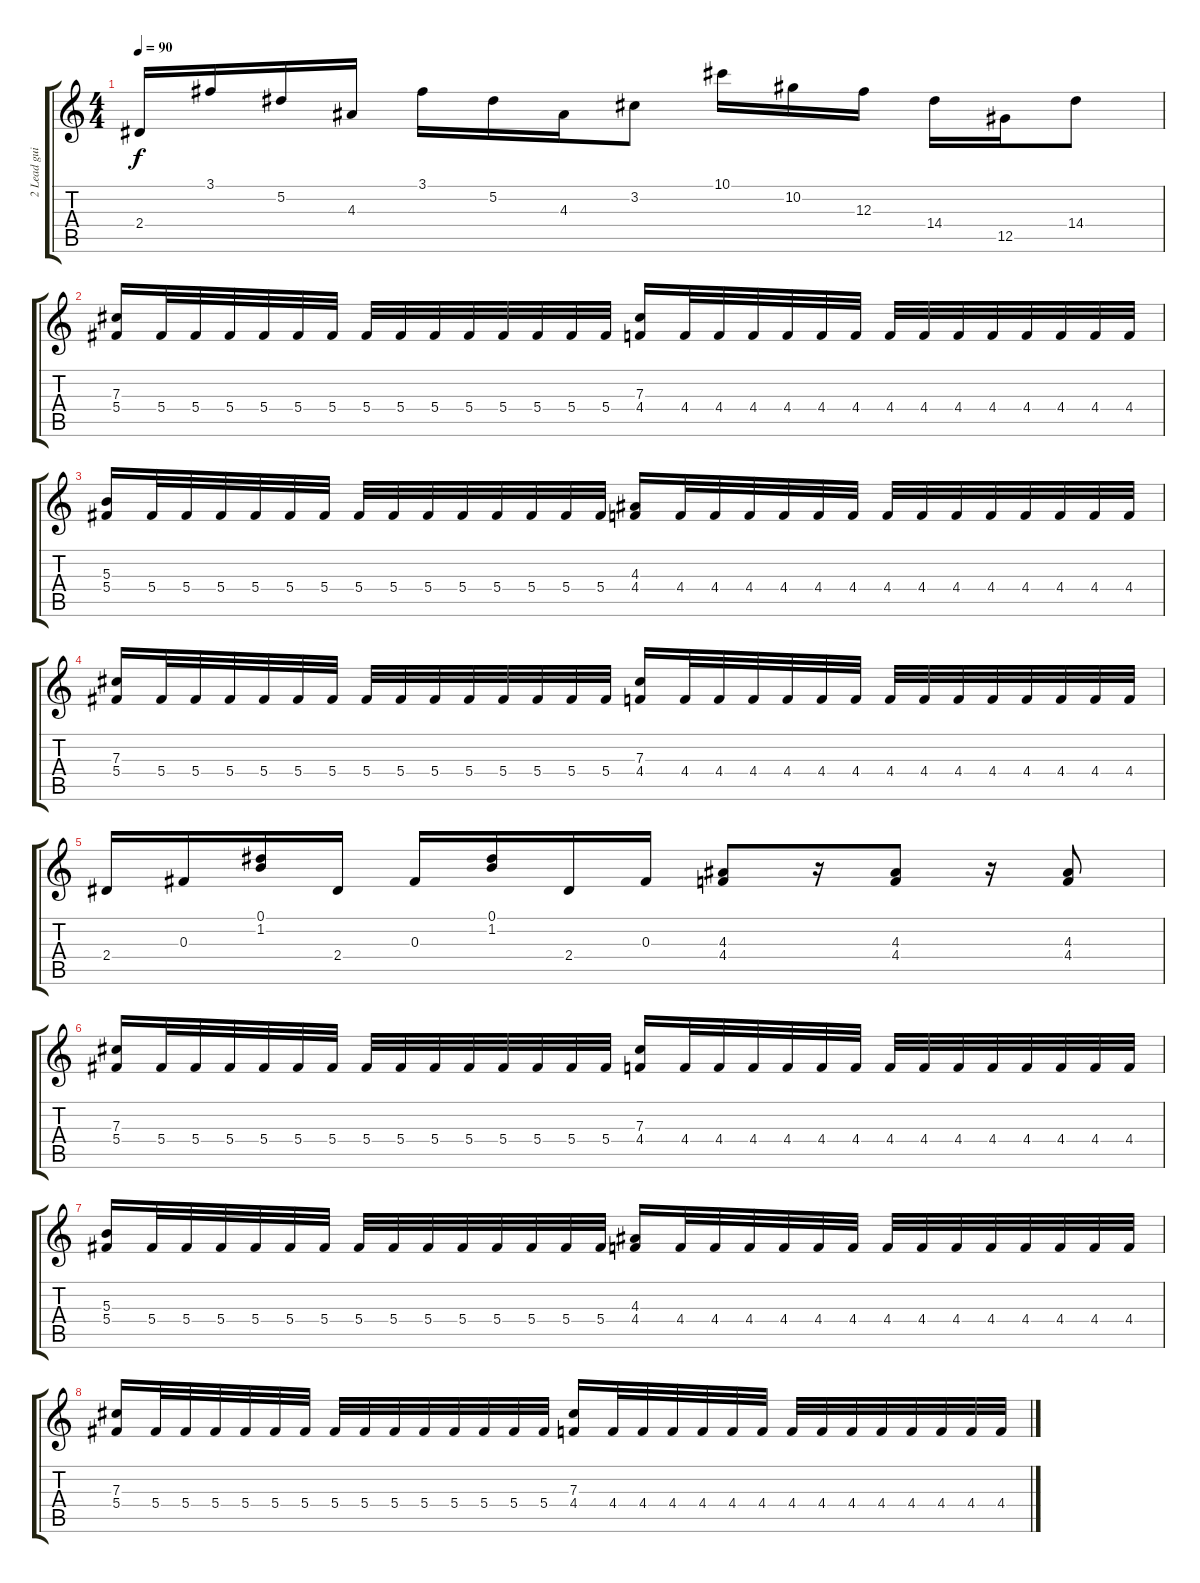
\track ("2 Lead guitar" "2 Lead gui") {instrument overdrivenguitar}
\staff {score tabs}
\tuning (Eb4 Bb3 Gb3 Db3 Ab2 Eb2) {hide}
\ts (4 4)
\tempo 90
\clef g2
\ks c
2.4{t}.16{dy f} 3.1.16 5.2.16 4.3.16 3.1.16 5.2.16 4.3.16 3.2.8 10.1.16 10.2.16 12.3.16 14.4.16 12.5.16 14.4.8 |
(7.3 5.4).16 5.4.32 5.4.32 5.4.32 5.4.32 5.4.32 5.4.32 5.4.32 5.4.32 5.4.32 5.4.32 5.4.32 5.4.32 5.4.32 5.4.32 (7.3 4.4).16 4.4.32 4.4.32 4.4.32 4.4.32 4.4.32 4.4.32 4.4.32 4.4.32 4.4.32 4.4.32 4.4.32 4.4.32 4.4.32 4.4.32 |
(5.3 5.4).16 5.4.32 5.4.32 5.4.32 5.4.32 5.4.32 5.4.32 5.4.32 5.4.32 5.4.32 5.4.32 5.4.32 5.4.32 5.4.32 5.4.32 (4.3 4.4).16 4.4.32 4.4.32 4.4.32 4.4.32 4.4.32 4.4.32 4.4.32 4.4.32 4.4.32 4.4.32 4.4.32 4.4.32 4.4.32 4.4.32 |
(7.3 5.4).16 5.4.32 5.4.32 5.4.32 5.4.32 5.4.32 5.4.32 5.4.32 5.4.32 5.4.32 5.4.32 5.4.32 5.4.32 5.4.32 5.4.32 (7.3 4.4).16 4.4.32 4.4.32 4.4.32 4.4.32 4.4.32 4.4.32 4.4.32 4.4.32 4.4.32 4.4.32 4.4.32 4.4.32 4.4.32 4.4.32 |
2.4.16 0.3.16 (0.1 1.2).16 2.4.16 0.3.16 (0.1 1.2).16 2.4.16 0.3.16 (4.3 4.4).8 r.16 (4.3 4.4).8 r.16 (4.3 4.4).8 |
(7.3 5.4).16 5.4.32 5.4.32 5.4.32 5.4.32 5.4.32 5.4.32 5.4.32 5.4.32 5.4.32 5.4.32 5.4.32 5.4.32 5.4.32 5.4.32 (7.3 4.4).16 4.4.32 4.4.32 4.4.32 4.4.32 4.4.32 4.4.32 4.4.32 4.4.32 4.4.32 4.4.32 4.4.32 4.4.32 4.4.32 4.4.32 |
(5.3 5.4).16 5.4.32 5.4.32 5.4.32 5.4.32 5.4.32 5.4.32 5.4.32 5.4.32 5.4.32 5.4.32 5.4.32 5.4.32 5.4.32 5.4.32 (4.3 4.4).16 4.4.32 4.4.32 4.4.32 4.4.32 4.4.32 4.4.32 4.4.32 4.4.32 4.4.32 4.4.32 4.4.32 4.4.32 4.4.32 4.4.32 |
(7.3 5.4).16 5.4.32 5.4.32 5.4.32 5.4.32 5.4.32 5.4.32 5.4.32 5.4.32 5.4.32 5.4.32 5.4.32 5.4.32 5.4.32 5.4.32 (7.3 4.4).16 4.4.32 4.4.32 4.4.32 4.4.32 4.4.32 4.4.32 4.4.32 4.4.32 4.4.32 4.4.32 4.4.32 4.4.32 4.4.32 4.4.32
